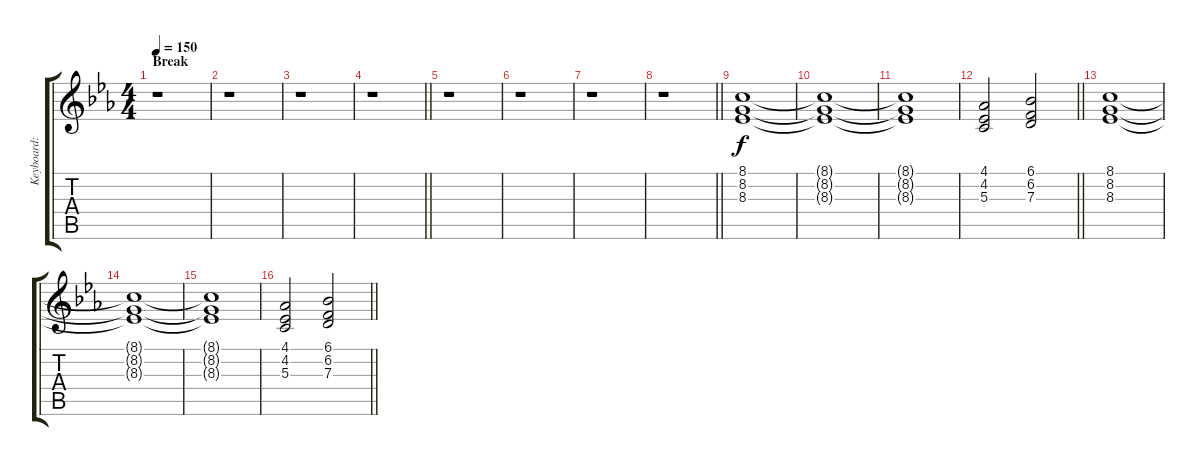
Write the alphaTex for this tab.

\track ("Keyboard: Tommie Johansson" "Keyboard: ") {instrument stringensemble1}
\staff {score tabs}
\tuning (E4 B3 G3 D3 A2 E2) {hide}
\ts (4 4)
\section ("" "Break")
\tempo 150
\clef g2
\ks cminor
r.1{dy f} |
r.1 |
r.1 |
\barLineRight lightlight
r.1 |
r.1 |
r.1 |
r.1 |
\barLineRight lightlight
r.1 |
(8.1 8.2 8.3).1 |
(8.1{t} 8.2{t} 8.3{t}).1 |
(8.1{t} 8.2{t} 8.3{t}).1 |
\barLineRight lightlight
(4.1 4.2 5.3).2 (6.1 6.2 7.3).2 |
(8.1 8.2 8.3).1 |
(8.1{t} 8.2{t} 8.3{t}).1 |
(8.1{t} 8.2{t} 8.3{t}).1 |
\barLineRight lightlight
(4.1 4.2 5.3).2 (6.1 6.2 7.3).2
